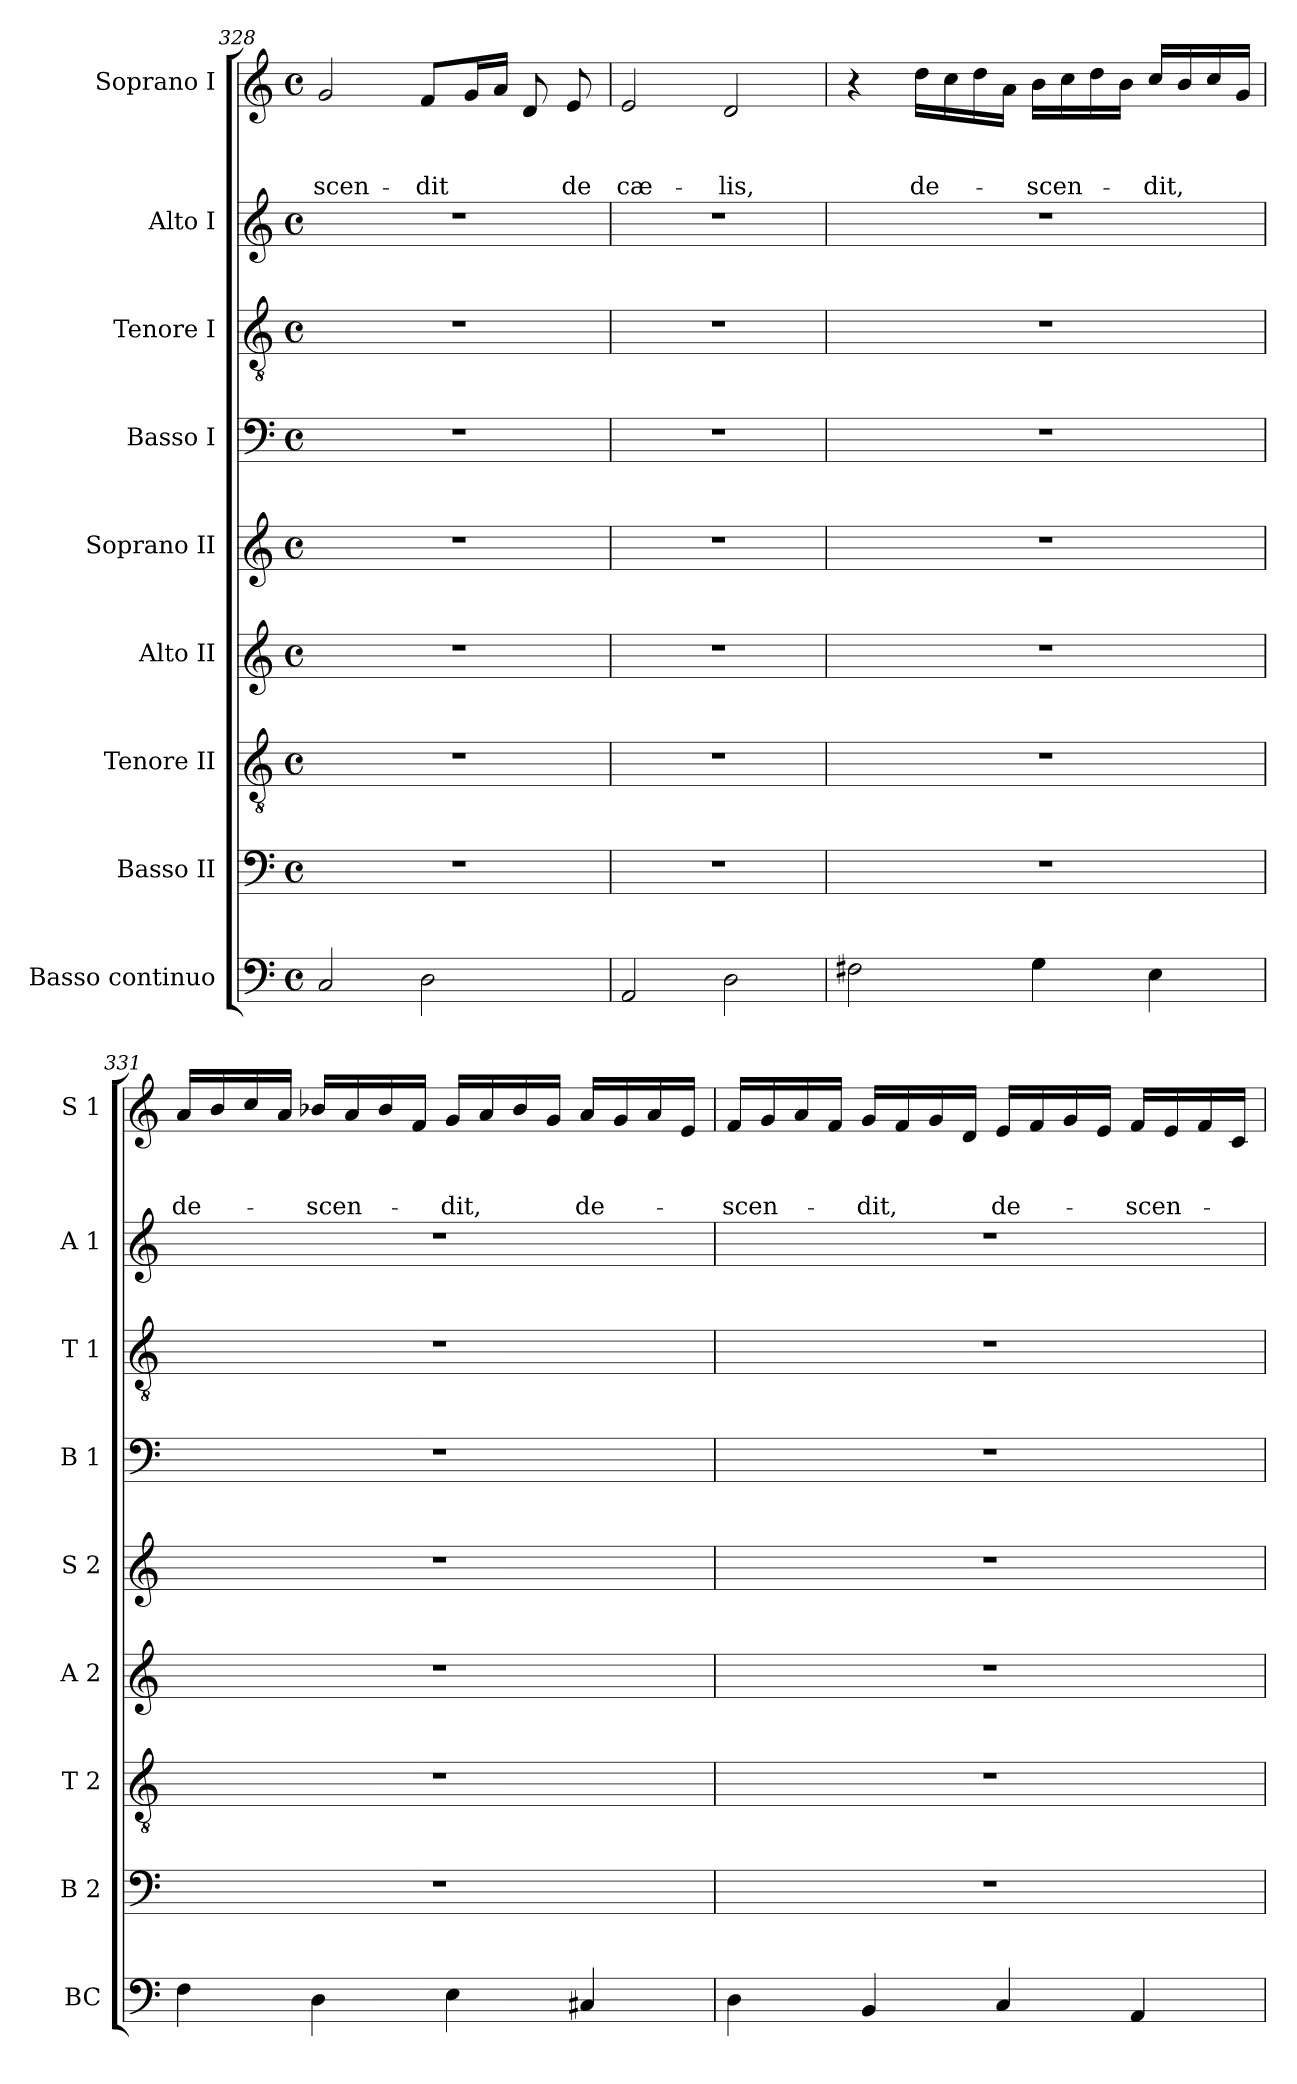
**kern	**kern	**kern	**kern	**kern	**kern	**kern	**kern	**kern	**text	**text	**text
*part9	*part8	*part7	*part6	*part5	*part4	*part3	*part2	*part1	*part1	*part1	*part1
*staff9	*staff8	*staff7	*staff6	*staff5	*staff4	*staff3	*staff2	*staff1	*staff1	*staff1	*staff1
*I"Basso continuo	*I"Basso II	*I"Tenore II	*I"Alto II	*I"Soprano II	*I"Basso I	*I"Tenore I	*I"Alto I	*I"Soprano I	*	*	*
*I'BC	*I'B 2	*I'T 2	*I'A 2	*I'S 2	*I'B 1	*I'T 1	*I'A 1	*I'S 1	*	*	*
*clefF4	*clefF4	*clefGv2	*clefG2	*clefG2	*clefF4	*clefGv2	*clefG2	*clefG2	*	*	*
*k[]	*k[]	*k[]	*k[]	*k[]	*k[]	*k[]	*k[]	*k[]	*	*	*
*C:	*C:	*C:	*C:	*C:	*C:	*C:	*C:	*C:	*	*	*
*M4/4	*M4/4	*M4/4	*M4/4	*M4/4	*M4/4	*M4/4	*M4/4	*M4/4	*	*	*
*met(c)	*met(c)	*met(c)	*met(c)	*met(c)	*met(c)	*met(c)	*met(c)	*met(c)	*	*	*
=328	=328	=328	=328	=328	=328	=328	=328	=328	=328	=328	=328
!	!	!	!	!	!	!	!	!	!	!	!LO:LY:b
2C/	1r	1r	1r	1r	1r	1r	1r	2g/	.	.	-scen-
!	!	!	!	!	!	!	!	!	!	!	!LO:LY:b
2D\	.	.	.	.	.	.	.	8f/L	.	.	-dit
.	.	.	.	.	.	.	.	16g/L	.	.	.
.	.	.	.	.	.	.	.	16a/JJ	.	.	.
.	.	.	.	.	.	.	.	8d/	.	.	.
!	!	!	!	!	!	!	!	!	!	!	!LO:LY:b
.	.	.	.	.	.	.	.	8e/	.	.	de
=329	=329	=329	=329	=329	=329	=329	=329	=329	=329	=329	=329
!	!	!	!	!	!	!	!	!	!	!	!LO:LY:b
2AA/	1r	1r	1r	1r	1r	1r	1r	2e/	.	.	cæ-
!	!	!	!	!	!	!	!	!	!	!	!LO:LY:b
2D\	.	.	.	.	.	.	.	2d/	.	.	-lis,
=330	=330	=330	=330	=330	=330	=330	=330	=330	=330	=330	=330
2F#X\	1r	1r	1r	1r	1r	1r	1r	4r	.	.	.
!	!	!	!	!	!	!	!	!	!	!	!LO:LY:b
.	.	.	.	.	.	.	.	16dd\LL	.	.	de-
.	.	.	.	.	.	.	.	16cc\	.	.	.
.	.	.	.	.	.	.	.	16dd\	.	.	.
.	.	.	.	.	.	.	.	16a\JJ	.	.	.
!	!	!	!	!	!	!	!	!	!	!	!LO:LY:b
4G\	.	.	.	.	.	.	.	16b\LL	.	.	-scen-
.	.	.	.	.	.	.	.	16cc\	.	.	.
.	.	.	.	.	.	.	.	16dd\	.	.	.
.	.	.	.	.	.	.	.	16b\JJ	.	.	.
!	!	!	!	!	!	!	!	!	!	!	!LO:LY:b
4E\	.	.	.	.	.	.	.	16cc/LL	.	.	-dit,
.	.	.	.	.	.	.	.	16b/	.	.	.
.	.	.	.	.	.	.	.	16cc/	.	.	.
.	.	.	.	.	.	.	.	16g/JJ	.	.	.
!!LO:PB:g=z
=331	=331	=331	=331	=331	=331	=331	=331	=331	=331	=331	=331
!	!	!	!	!	!	!	!	!	!	!	!LO:LY:b
4F\	1r	1r	1r	1r	1r	1r	1r	16a/LL	.	.	de-
.	.	.	.	.	.	.	.	16b/	.	.	.
.	.	.	.	.	.	.	.	16cc/	.	.	.
.	.	.	.	.	.	.	.	16a/JJ	.	.	.
!	!	!	!	!	!	!	!	!	!	!	!LO:LY:b
4D\	.	.	.	.	.	.	.	16b-X/LL	.	.	-scen-
.	.	.	.	.	.	.	.	16a/	.	.	.
.	.	.	.	.	.	.	.	16b-/	.	.	.
.	.	.	.	.	.	.	.	16f/JJ	.	.	.
!	!	!	!	!	!	!	!	!	!	!	!LO:LY:b
4E\	.	.	.	.	.	.	.	16g/LL	.	.	-dit,
.	.	.	.	.	.	.	.	16a/	.	.	.
.	.	.	.	.	.	.	.	16b-/	.	.	.
.	.	.	.	.	.	.	.	16g/JJ	.	.	.
!	!	!	!	!	!	!	!	!	!	!	!LO:LY:b
4C#X/	.	.	.	.	.	.	.	16a/LL	.	.	de-
.	.	.	.	.	.	.	.	16g/	.	.	.
.	.	.	.	.	.	.	.	16a/	.	.	.
.	.	.	.	.	.	.	.	16e/JJ	.	.	.
=332	=332	=332	=332	=332	=332	=332	=332	=332	=332	=332	=332
!	!	!	!	!	!	!	!	!	!	!	!LO:LY:b
4D\	1r	1r	1r	1r	1r	1r	1r	16f/LL	.	.	-scen-
.	.	.	.	.	.	.	.	16g/	.	.	.
.	.	.	.	.	.	.	.	16a/	.	.	.
.	.	.	.	.	.	.	.	16f/JJ	.	.	.
!	!	!	!	!	!	!	!	!	!	!	!LO:LY:b
4BB/	.	.	.	.	.	.	.	16g/LL	.	.	-dit,
.	.	.	.	.	.	.	.	16f/	.	.	.
.	.	.	.	.	.	.	.	16g/	.	.	.
.	.	.	.	.	.	.	.	16d/JJ	.	.	.
!	!	!	!	!	!	!	!	!	!	!	!LO:LY:b
4C/	.	.	.	.	.	.	.	16e/LL	.	.	de-
.	.	.	.	.	.	.	.	16f/	.	.	.
.	.	.	.	.	.	.	.	16g/	.	.	.
.	.	.	.	.	.	.	.	16e/JJ	.	.	.
!	!	!	!	!	!	!	!	!	!	!	!LO:LY:b
4AA/	.	.	.	.	.	.	.	16f/LL	.	.	-scen-
.	.	.	.	.	.	.	.	16e/	.	.	.
.	.	.	.	.	.	.	.	16f/	.	.	.
.	.	.	.	.	.	.	.	16c/JJ	.	.	.
=	=	=	=	=	=	=	=	=	=	=	=
*-	*-	*-	*-	*-	*-	*-	*-	*-	*-	*-	*-
